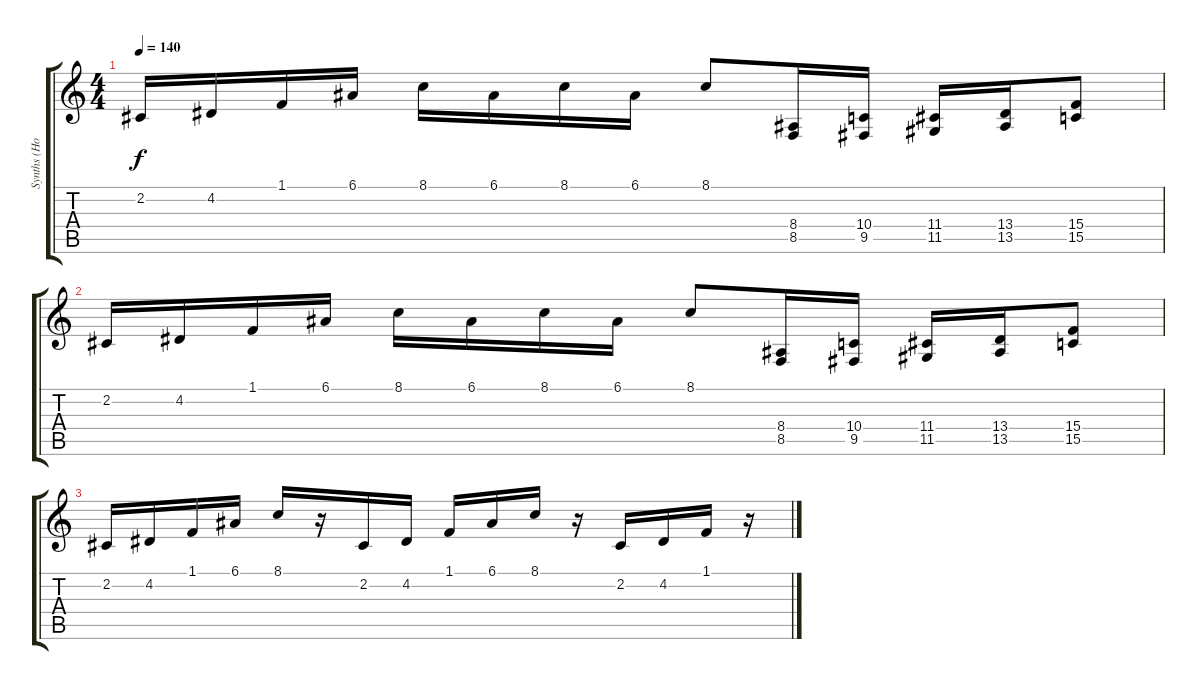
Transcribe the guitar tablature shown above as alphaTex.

\track ("Synths (Hodgson)" "Synths (Ho") {instrument stringensemble1}
\staff {score tabs}
\tuning (E4 B3 G3 D3 A2 E2) {hide}
\ts (4 4)
\tempo 140
\clef g2
\ks c
2.2.16{dy f} 4.2.16 1.1.16 6.1.16 8.1.16 6.1.16 8.1.16 6.1.16 8.1.8 (8.4 8.5).16 (10.4 9.5).16 (11.4 11.5).16 (13.4 13.5).16 (15.4 15.5).8 |
2.2.16 4.2.16 1.1.16 6.1.16 8.1.16 6.1.16 8.1.16 6.1.16 8.1.8 (8.4 8.5).16 (10.4 9.5).16 (11.4 11.5).16 (13.4 13.5).16 (15.4 15.5).8 |
2.2.16 4.2.16 1.1.16 6.1.16 8.1.16 r.16 2.2.16 4.2.16 1.1.16 6.1.16 8.1.16 r.16 2.2.16 4.2.16 1.1.16 r.16
